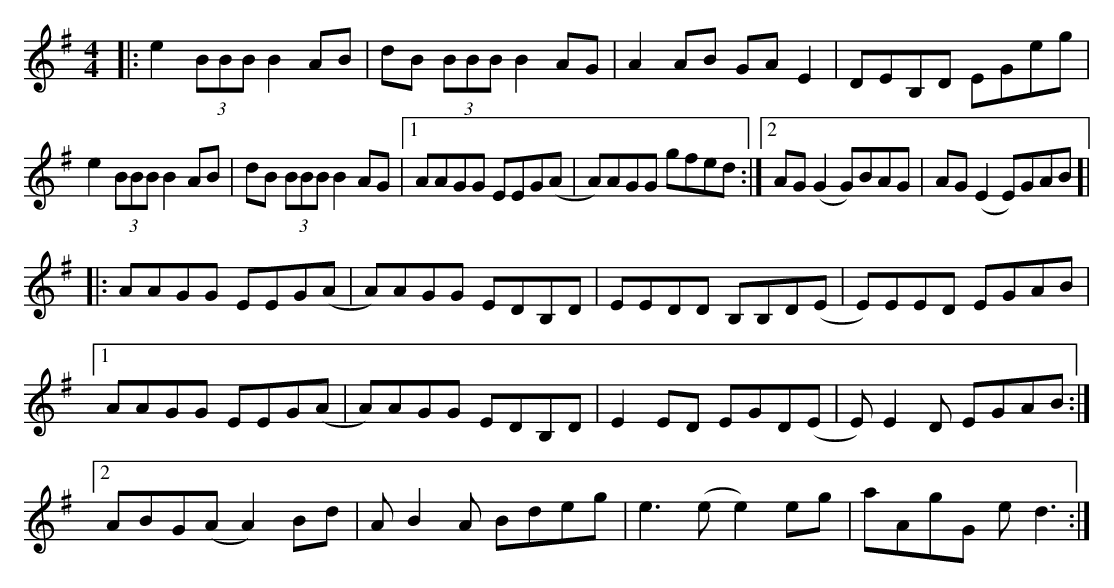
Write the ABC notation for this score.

X:1
M:4/4
K:Emin
|:e2(3BBB B2AB|dB (3BBB B2AG|A2AB GAE2|DEB,D EGeg|
e2(3BBB B2AB|dB (3BBB B2AG|1 AAGG EEG(A|A)AGG gfed:|2 AG(G2 G)BAG|AG(E2 E)GAB ]|
|:AAGG EEG(A|A)AGG EDB,D|EEDD B,B,D(E|E)EED EGAB|
[1 AAGG EEG(A|A)AGG EDB,D|E2ED EGD(E|E)E2D EGAB:|
[2 ABG(A A2)Bd|AB2A Bdeg|e3(e e2)eg|aAgG ed3:|
